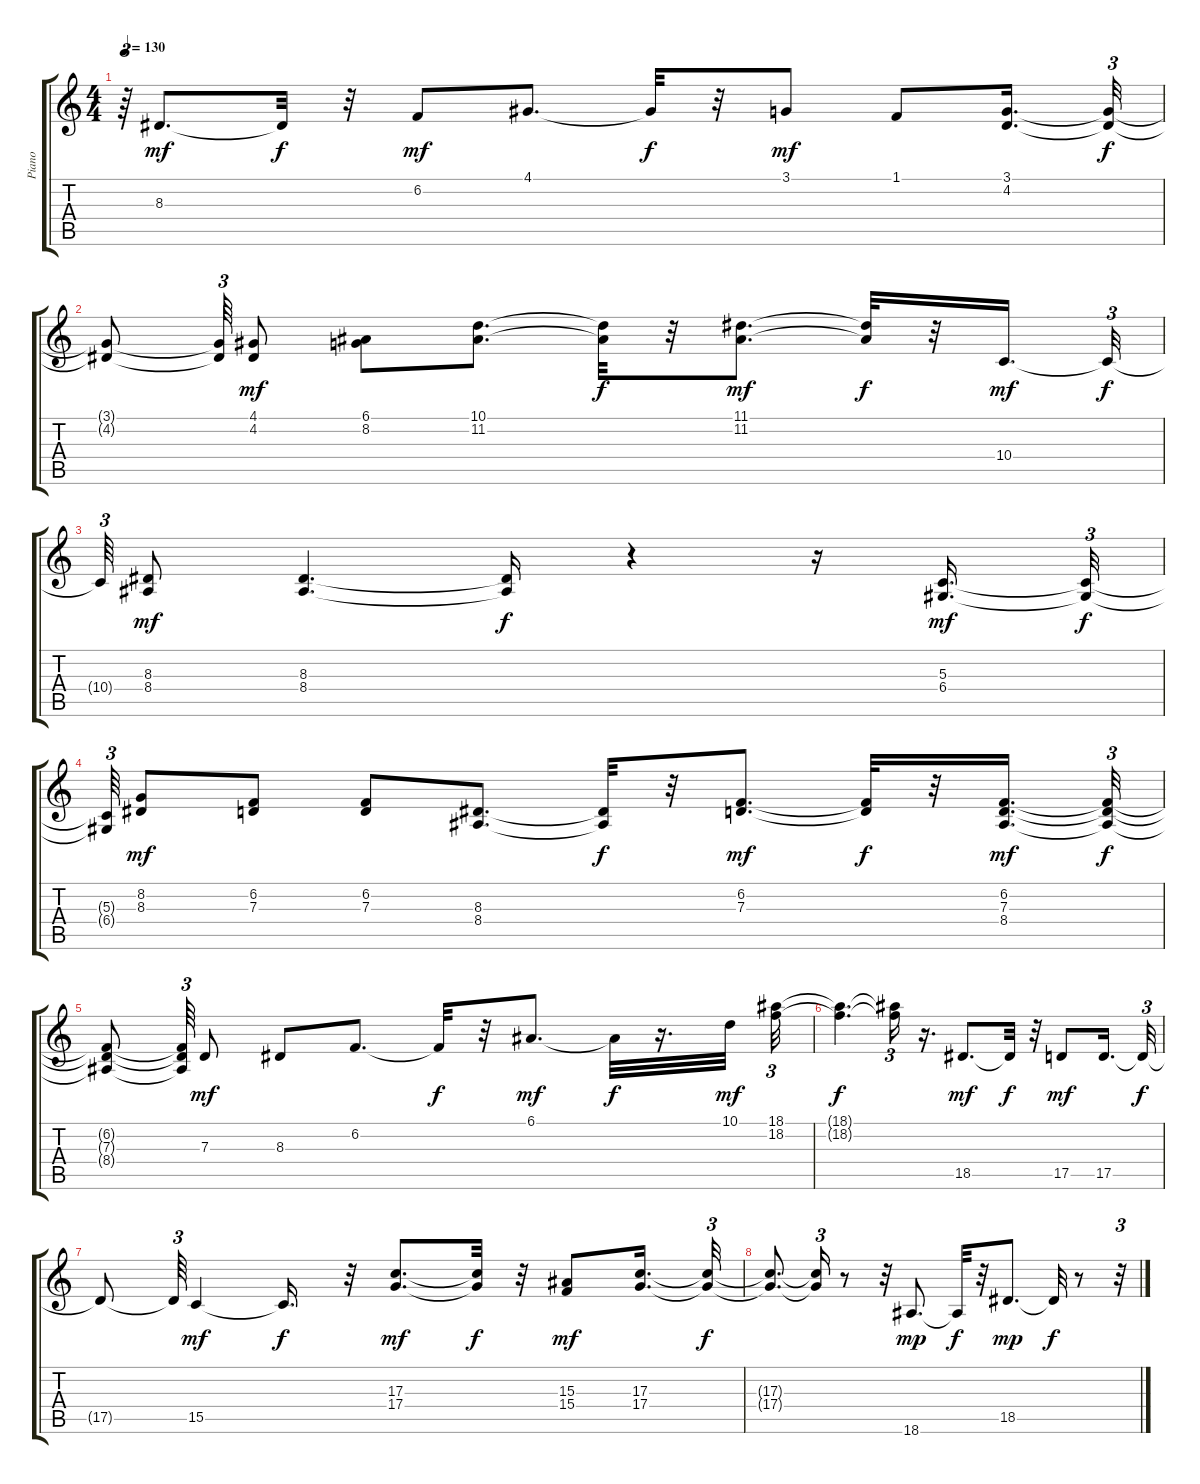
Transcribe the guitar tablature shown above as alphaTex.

\track ("Piano" "Piano") {instrument acousticgrandpiano}
\staff {score tabs}
\tuning (E4 B3 G3 D3 A2 E2) {hide}
\ts (4 4)
\tempo 130
\clef g2
\ks c
r.64{tu (3 2) dy f} 8.3.8{d dy mf} 8.3{t}.32{dy f} r.32 6.2.8{dy mf} 4.1.8{d} 4.1{t}.32{dy f} r.32 3.1.8{dy mf} 1.1.8 (3.1 4.2).16{d} (3.1{t} 4.2{t}).32{tu (3 2) dy f} |
(3.1{t} 4.2{t}).8 (3.1{t} 4.2{t}).64{tu (3 2)} (4.1 4.2).8{dy mf} (6.1 8.2).8 (10.1 11.2).8{d} (10.1{t} 11.2{t}).32{dy f} r.32 (11.1 11.2).8{d dy mf} (11.1{t} 11.2{t}).32{dy f} r.32 10.4.16{d dy mf} 10.4{t}.32{tu (3 2) dy f} |
10.4{t}.64{tu (3 2)} (8.3 8.4).8{dy mf} (8.3 8.4).4{d} (8.3{t} 8.4{t}).16{dy f} r.4 r.16 (5.3 6.4).16{d dy mf} (5.3{t} 6.4{t}).32{tu (3 2) dy f} |
(5.3{t} 6.4{t}).64{tu (3 2)} (8.2 8.3).8{dy mf} (6.2 7.3).8 (6.2 7.3).8 (8.3 8.4).8{d} (8.3{t} 8.4{t}).32{dy f} r.32 (6.2 7.3).8{d dy mf} (6.2{t} 7.3{t}).32{dy f} r.32 (6.2 7.3 8.4).16{d dy mf} (6.2{t} 7.3{t} 8.4{t}).32{tu (3 2) dy f} |
(6.2{t} 7.3{t} 8.4{t}).8 (6.2{t} 7.3{t} 8.4{t}).64{tu (3 2)} 7.3.8{dy mf} 8.3.8 6.2.8{d} 6.2{t}.32{dy f} r.32 6.1.8{d dy mf} 6.1{t}.32{dy f} r.16{d} 10.1.32{dy mf} (18.1 18.2).32{tu (3 2)} |
(18.1{t} 18.2{t}).4{d dy f} (18.1{t} 18.2{t}).16{tu (3 2)} r.16{d} 18.5.8{d dy mf} 18.5{t}.32{dy f} r.32 17.5.8{dy mf} 17.5.16{d} 17.5{t}.32{tu (3 2) dy f} |
17.5{t}.8 17.5{t}.64{tu (3 2)} 15.5.4{dy mf} 15.5{t}.16{d dy f} r.32 (17.3 17.4).8{d dy mf} (17.3{t} 17.4{t}).32{dy f} r.32 (15.3 15.4).8{dy mf} (17.3 17.4).16{d} (17.3{t} 17.4{t}).32{tu (3 2) dy f} |
(17.3{t} 17.4{t}).8{d} (17.3{t} 17.4{t}).16{tu (3 2)} r.8 r.32 18.6.8{d dy mp} 18.6{t}.32{dy f} r.32 18.5.8{d dy mp} 18.5{t}.32{dy f} r.8 r.32{tu (3 2)}
